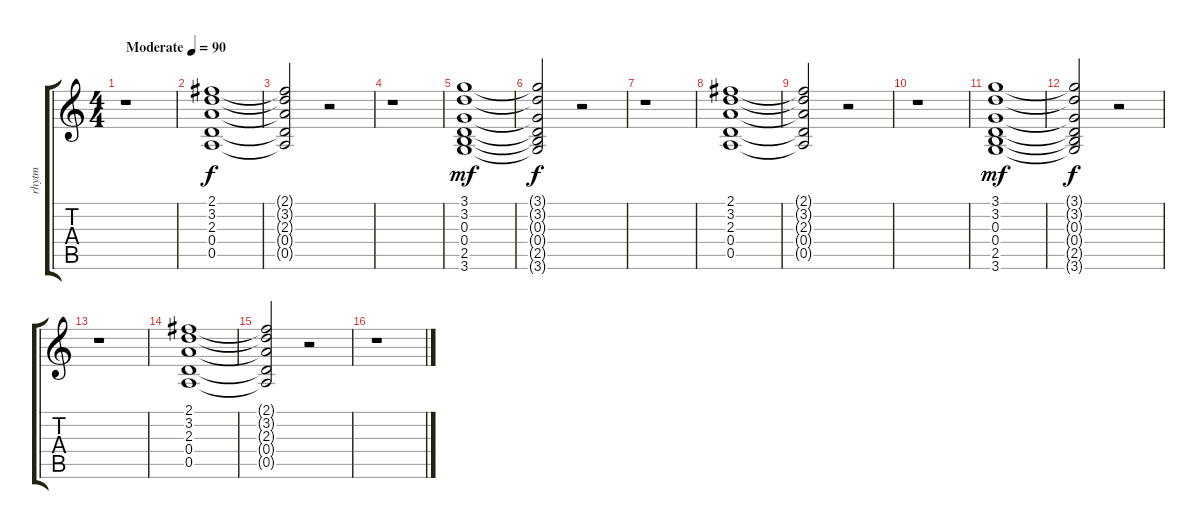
\track ("rhytm" "rhytm") {instrument acousticguitarsteel}
\staff {score tabs}
\tuning (E4 B3 G3 D3 A2 E2) {hide}
\ts (4 4)
\tempo (90 "Moderate")
\clef g2
\ks c
r.1{dy f instrument acousticguitarsteel} |
(2.1 3.2 2.3 0.4 0.5).1 |
(2.1{t} 3.2{t} 2.3{t} 0.4{t} 0.5{t}).2 r.2 |
r.1 |
(3.1 3.2 0.3 0.4 2.5 3.6).1{dy mf} |
(3.1{t} 3.2{t} 0.3{t} 0.4{t} 2.5{t} 3.6{t}).2{dy f} r.2 |
r.1 |
(2.1 3.2 2.3 0.4 0.5).1 |
(2.1{t} 3.2{t} 2.3{t} 0.4{t} 0.5{t}).2 r.2 |
r.1 |
(3.1 3.2 0.3 0.4 2.5 3.6).1{dy mf} |
(3.1{t} 3.2{t} 0.3{t} 0.4{t} 2.5{t} 3.6{t}).2{dy f} r.2 |
r.1 |
(2.1 3.2 2.3 0.4 0.5).1 |
(2.1{t} 3.2{t} 2.3{t} 0.4{t} 0.5{t}).2 r.2 |
r.1
